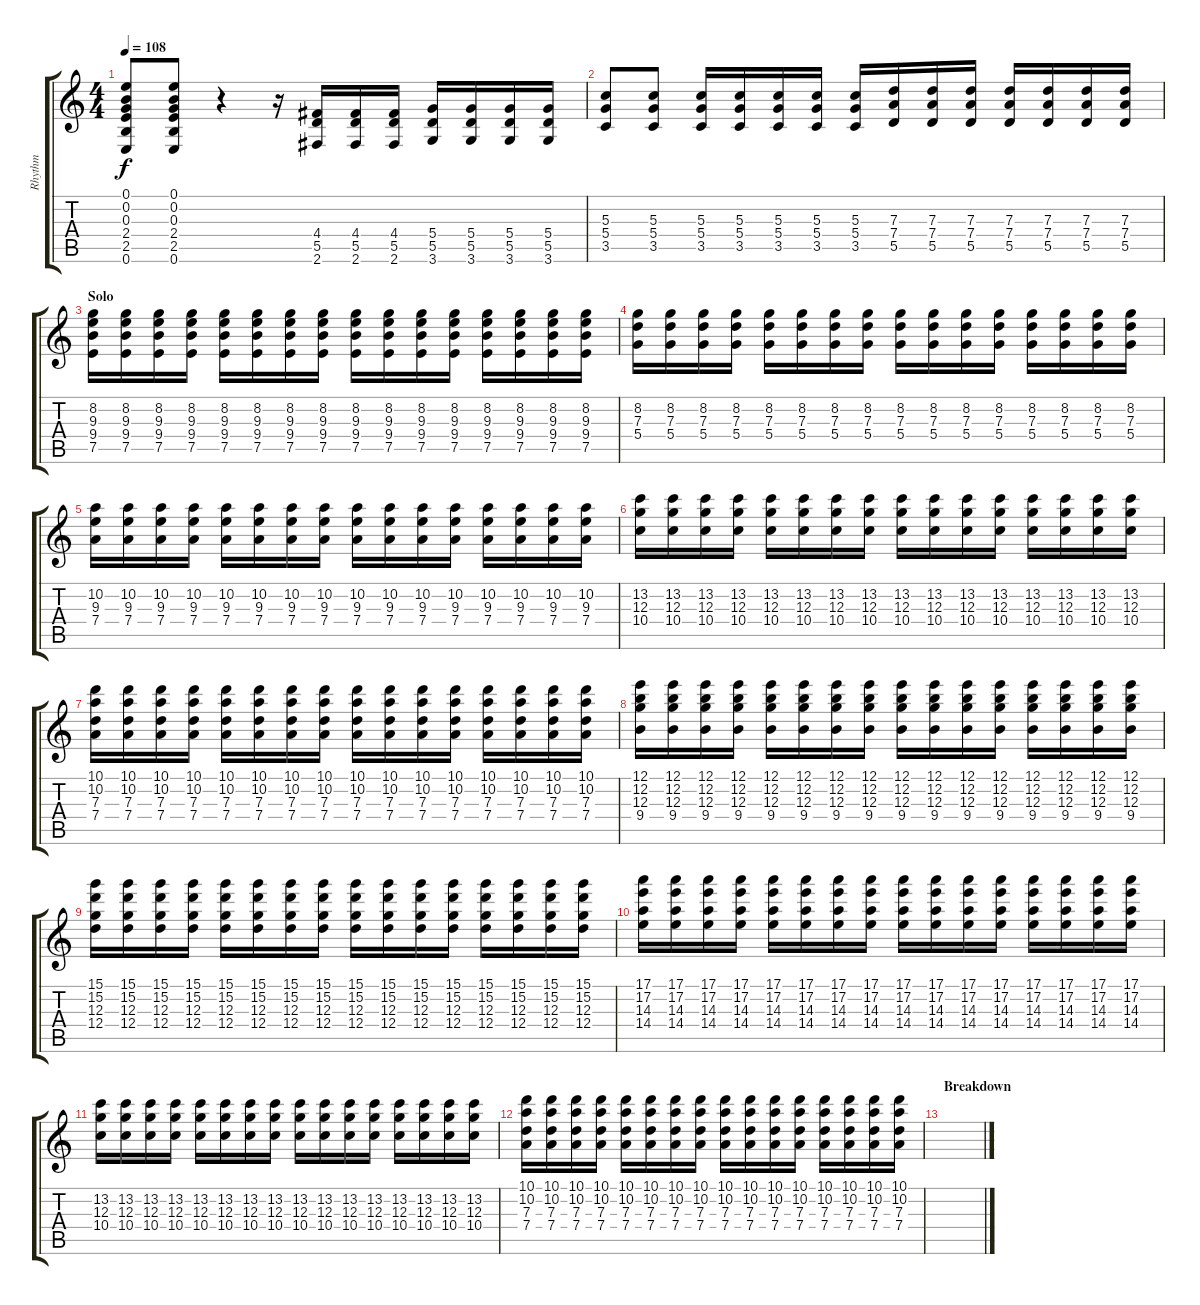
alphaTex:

\track ("Rhythm" "Rhythm") {instrument distortionguitar}
\staff {score tabs}
\tuning (E4 B3 G3 D3 A2 E2) {hide}
\ts (4 4)
\tempo 108
\clef g2
\ks c
(0.1 0.2 0.3 2.4 2.5 0.6).8{dy f} (0.1 0.2 0.3 2.4 2.5 0.6).8 r.4 r.16 (4.4 5.5 2.6).16 (4.4 5.5 2.6).16 (4.4 5.5 2.6).16 (5.4 5.5 3.6).16 (5.4 5.5 3.6).16 (5.4 5.5 3.6).16 (5.4 5.5 3.6).16 |
(5.3 5.4 3.5).8 (5.3 5.4 3.5).8 (5.3 5.4 3.5).16 (5.3 5.4 3.5).16 (5.3 5.4 3.5).16 (5.3 5.4 3.5).16 (5.3 5.4 3.5).16 (7.3 7.4 5.5).16 (7.3 7.4 5.5).16 (7.3 7.4 5.5).16 (7.3 7.4 5.5).16 (7.3 7.4 5.5).16 (7.3 7.4 5.5).16 (7.3 7.4 5.5).16 |
\section ("" "Solo")
(8.2 9.3 9.4 7.5).16 (8.2 9.3 9.4 7.5).16 (8.2 9.3 9.4 7.5).16 (8.2 9.3 9.4 7.5).16 (8.2 9.3 9.4 7.5).16 (8.2 9.3 9.4 7.5).16 (8.2 9.3 9.4 7.5).16 (8.2 9.3 9.4 7.5).16 (8.2 9.3 9.4 7.5).16 (8.2 9.3 9.4 7.5).16 (8.2 9.3 9.4 7.5).16 (8.2 9.3 9.4 7.5).16 (8.2 9.3 9.4 7.5).16 (8.2 9.3 9.4 7.5).16 (8.2 9.3 9.4 7.5).16 (8.2 9.3 9.4 7.5).16 |
(8.2 7.3 5.4).16 (8.2 7.3 5.4).16 (8.2 7.3 5.4).16 (8.2 7.3 5.4).16 (8.2 7.3 5.4).16 (8.2 7.3 5.4).16 (8.2 7.3 5.4).16 (8.2 7.3 5.4).16 (8.2 7.3 5.4).16 (8.2 7.3 5.4).16 (8.2 7.3 5.4).16 (8.2 7.3 5.4).16 (8.2 7.3 5.4).16 (8.2 7.3 5.4).16 (8.2 7.3 5.4).16 (8.2 7.3 5.4).16 |
(10.2 9.3 7.4).16 (10.2 9.3 7.4).16 (10.2 9.3 7.4).16 (10.2 9.3 7.4).16 (10.2 9.3 7.4).16 (10.2 9.3 7.4).16 (10.2 9.3 7.4).16 (10.2 9.3 7.4).16 (10.2 9.3 7.4).16 (10.2 9.3 7.4).16 (10.2 9.3 7.4).16 (10.2 9.3 7.4).16 (10.2 9.3 7.4).16 (10.2 9.3 7.4).16 (10.2 9.3 7.4).16 (10.2 9.3 7.4).16 |
(13.2 12.3 10.4).16 (13.2 12.3 10.4).16 (13.2 12.3 10.4).16 (13.2 12.3 10.4).16 (13.2 12.3 10.4).16 (13.2 12.3 10.4).16 (13.2 12.3 10.4).16 (13.2 12.3 10.4).16 (13.2 12.3 10.4).16 (13.2 12.3 10.4).16 (13.2 12.3 10.4).16 (13.2 12.3 10.4).16 (13.2 12.3 10.4).16 (13.2 12.3 10.4).16 (13.2 12.3 10.4).16 (13.2 12.3 10.4).16 |
(10.1 10.2 7.3 7.4).16 (10.1 10.2 7.3 7.4).16 (10.1 10.2 7.3 7.4).16 (10.1 10.2 7.3 7.4).16 (10.1 10.2 7.3 7.4).16 (10.1 10.2 7.3 7.4).16 (10.1 10.2 7.3 7.4).16 (10.1 10.2 7.3 7.4).16 (10.1 10.2 7.3 7.4).16 (10.1 10.2 7.3 7.4).16 (10.1 10.2 7.3 7.4).16 (10.1 10.2 7.3 7.4).16 (10.1 10.2 7.3 7.4).16 (10.1 10.2 7.3 7.4).16 (10.1 10.2 7.3 7.4).16 (10.1 10.2 7.3 7.4).16 |
(12.1 12.2 12.3 9.4).16 (12.1 12.2 12.3 9.4).16 (12.1 12.2 12.3 9.4).16 (12.1 12.2 12.3 9.4).16 (12.1 12.2 12.3 9.4).16 (12.1 12.2 12.3 9.4).16 (12.1 12.2 12.3 9.4).16 (12.1 12.2 12.3 9.4).16 (12.1 12.2 12.3 9.4).16 (12.1 12.2 12.3 9.4).16 (12.1 12.2 12.3 9.4).16 (12.1 12.2 12.3 9.4).16 (12.1 12.2 12.3 9.4).16 (12.1 12.2 12.3 9.4).16 (12.1 12.2 12.3 9.4).16 (12.1 12.2 12.3 9.4).16 |
(15.1 15.2 12.3 12.4).16 (15.1 15.2 12.3 12.4).16 (15.1 15.2 12.3 12.4).16 (15.1 15.2 12.3 12.4).16 (15.1 15.2 12.3 12.4).16 (15.1 15.2 12.3 12.4).16 (15.1 15.2 12.3 12.4).16 (15.1 15.2 12.3 12.4).16 (15.1 15.2 12.3 12.4).16 (15.1 15.2 12.3 12.4).16 (15.1 15.2 12.3 12.4).16 (15.1 15.2 12.3 12.4).16 (15.1 15.2 12.3 12.4).16 (15.1 15.2 12.3 12.4).16 (15.1 15.2 12.3 12.4).16 (15.1 15.2 12.3 12.4).16 |
(17.1 17.2 14.3 14.4).16 (17.1 17.2 14.3 14.4).16 (17.1 17.2 14.3 14.4).16 (17.1 17.2 14.3 14.4).16 (17.1 17.2 14.3 14.4).16 (17.1 17.2 14.3 14.4).16 (17.1 17.2 14.3 14.4).16 (17.1 17.2 14.3 14.4).16 (17.1 17.2 14.3 14.4).16 (17.1 17.2 14.3 14.4).16 (17.1 17.2 14.3 14.4).16 (17.1 17.2 14.3 14.4).16 (17.1 17.2 14.3 14.4).16 (17.1 17.2 14.3 14.4).16 (17.1 17.2 14.3 14.4).16 (17.1 17.2 14.3 14.4).16 |
(13.2 12.3 10.4).16 (13.2 12.3 10.4).16 (13.2 12.3 10.4).16 (13.2 12.3 10.4).16 (13.2 12.3 10.4).16 (13.2 12.3 10.4).16 (13.2 12.3 10.4).16 (13.2 12.3 10.4).16 (13.2 12.3 10.4).16 (13.2 12.3 10.4).16 (13.2 12.3 10.4).16 (13.2 12.3 10.4).16 (13.2 12.3 10.4).16 (13.2 12.3 10.4).16 (13.2 12.3 10.4).16 (13.2 12.3 10.4).16 |
(10.1 10.2 7.3 7.4).16 (10.1 10.2 7.3 7.4).16 (10.1 10.2 7.3 7.4).16 (10.1 10.2 7.3 7.4).16 (10.1 10.2 7.3 7.4).16 (10.1 10.2 7.3 7.4).16 (10.1 10.2 7.3 7.4).16 (10.1 10.2 7.3 7.4).16 (10.1 10.2 7.3 7.4).16 (10.1 10.2 7.3 7.4).16 (10.1 10.2 7.3 7.4).16 (10.1 10.2 7.3 7.4).16 (10.1 10.2 7.3 7.4).16 (10.1 10.2 7.3 7.4).16 (10.1 10.2 7.3 7.4).16 (10.1 10.2 7.3 7.4).16 |
\section ("" "Breakdown")
